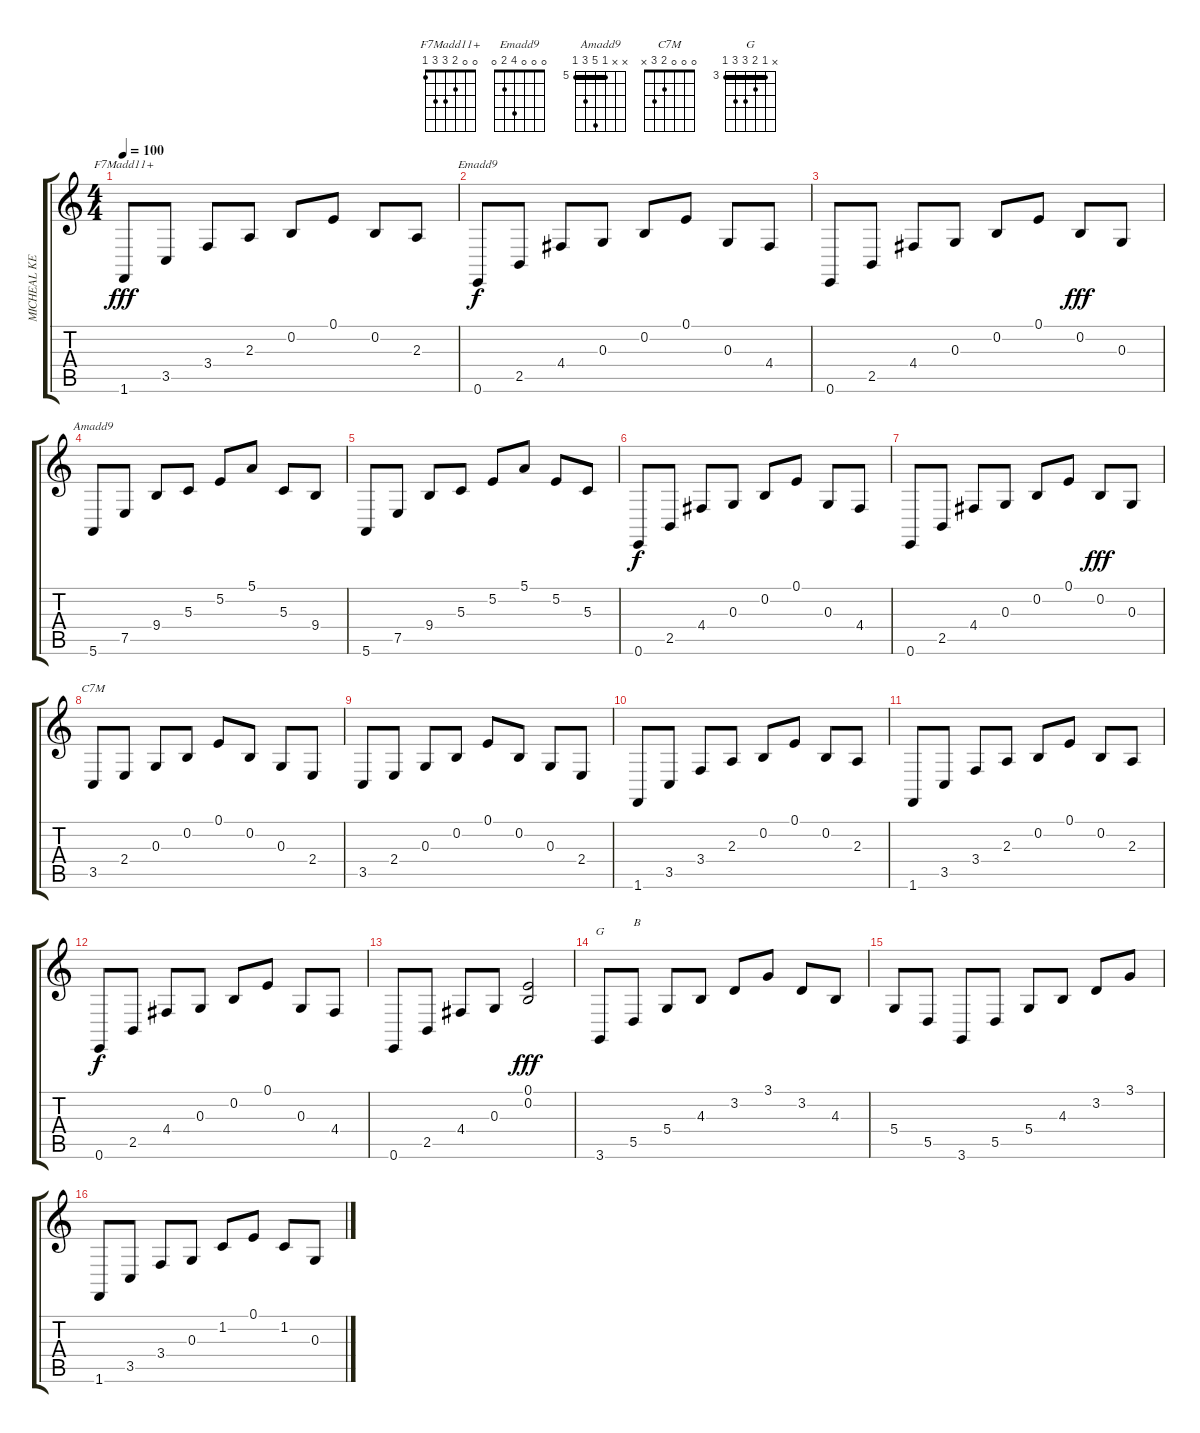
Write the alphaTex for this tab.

\track ("MICHEAL KENNEALY" "MICHEAL KE") {instrument sitar}
\staff {score tabs}
\tuning (E4 B3 G3 D3 A2 E2) {hide}
\chord ("F7Madd11+" 0 0 2 3 3 1)
\chord ("Emadd9" 0 0 0 4 2 0)
\chord ("Amadd9" x x 5 9 7 5) {firstfret 5 barre 5}
\chord ("C7M" 0 0 0 2 3 x)
\chord ("G" x 3 4 5 5 3) {firstfret 3 barre 3}
\ts (4 4)
\tempo 100
\clef g2
\ks c
1.6.8{ch "F7Madd11+" dy fff} 3.5.8 3.4.8 2.3.8 0.2.8 0.1.8 0.2.8 2.3.8 |
0.6.8{ch "Emadd9" dy f} 2.5.8 4.4.8 0.3.8 0.2.8 0.1.8 0.3.8 4.4.8 |
0.6.8 2.5.8 4.4.8 0.3.8 0.2.8 0.1.8 0.2.8{dy fff} 0.3.8 |
5.6.8{ch "Amadd9"} 7.5.8 9.4.8 5.3.8 5.2.8 5.1.8 5.3.8 9.4.8 |
5.6.8 7.5.8 9.4.8 5.3.8 5.2.8 5.1.8 5.2.8 5.3.8 |
0.6.8{dy f} 2.5.8 4.4.8 0.3.8 0.2.8 0.1.8 0.3.8 4.4.8 |
0.6.8 2.5.8 4.4.8 0.3.8 0.2.8 0.1.8 0.2.8{dy fff} 0.3.8 |
3.5.8{ch "C7M"} 2.4.8 0.3.8 0.2.8 0.1.8 0.2.8 0.3.8 2.4.8 |
3.5.8 2.4.8 0.3.8 0.2.8 0.1.8 0.2.8 0.3.8 2.4.8 |
1.6.8 3.5.8 3.4.8 2.3.8 0.2.8 0.1.8 0.2.8 2.3.8 |
1.6.8 3.5.8 3.4.8 2.3.8 0.2.8 0.1.8 0.2.8 2.3.8 |
0.6.8{dy f} 2.5.8 4.4.8 0.3.8 0.2.8 0.1.8 0.3.8 4.4.8 |
0.6.8 2.5.8 4.4.8 0.3.8 (0.1 0.2).2{dy fff} |
3.6.8{ch "G"} 5.5.8{txt "B"} 5.4.8 4.3.8 3.2.8 3.1.8 3.2.8 4.3.8 |
5.4.8 5.5.8 3.6.8 5.5.8 5.4.8 4.3.8 3.2.8 3.1.8 |
1.6.8 3.5.8 3.4.8 0.3.8 1.2.8 0.1.8 1.2.8 0.3.8
